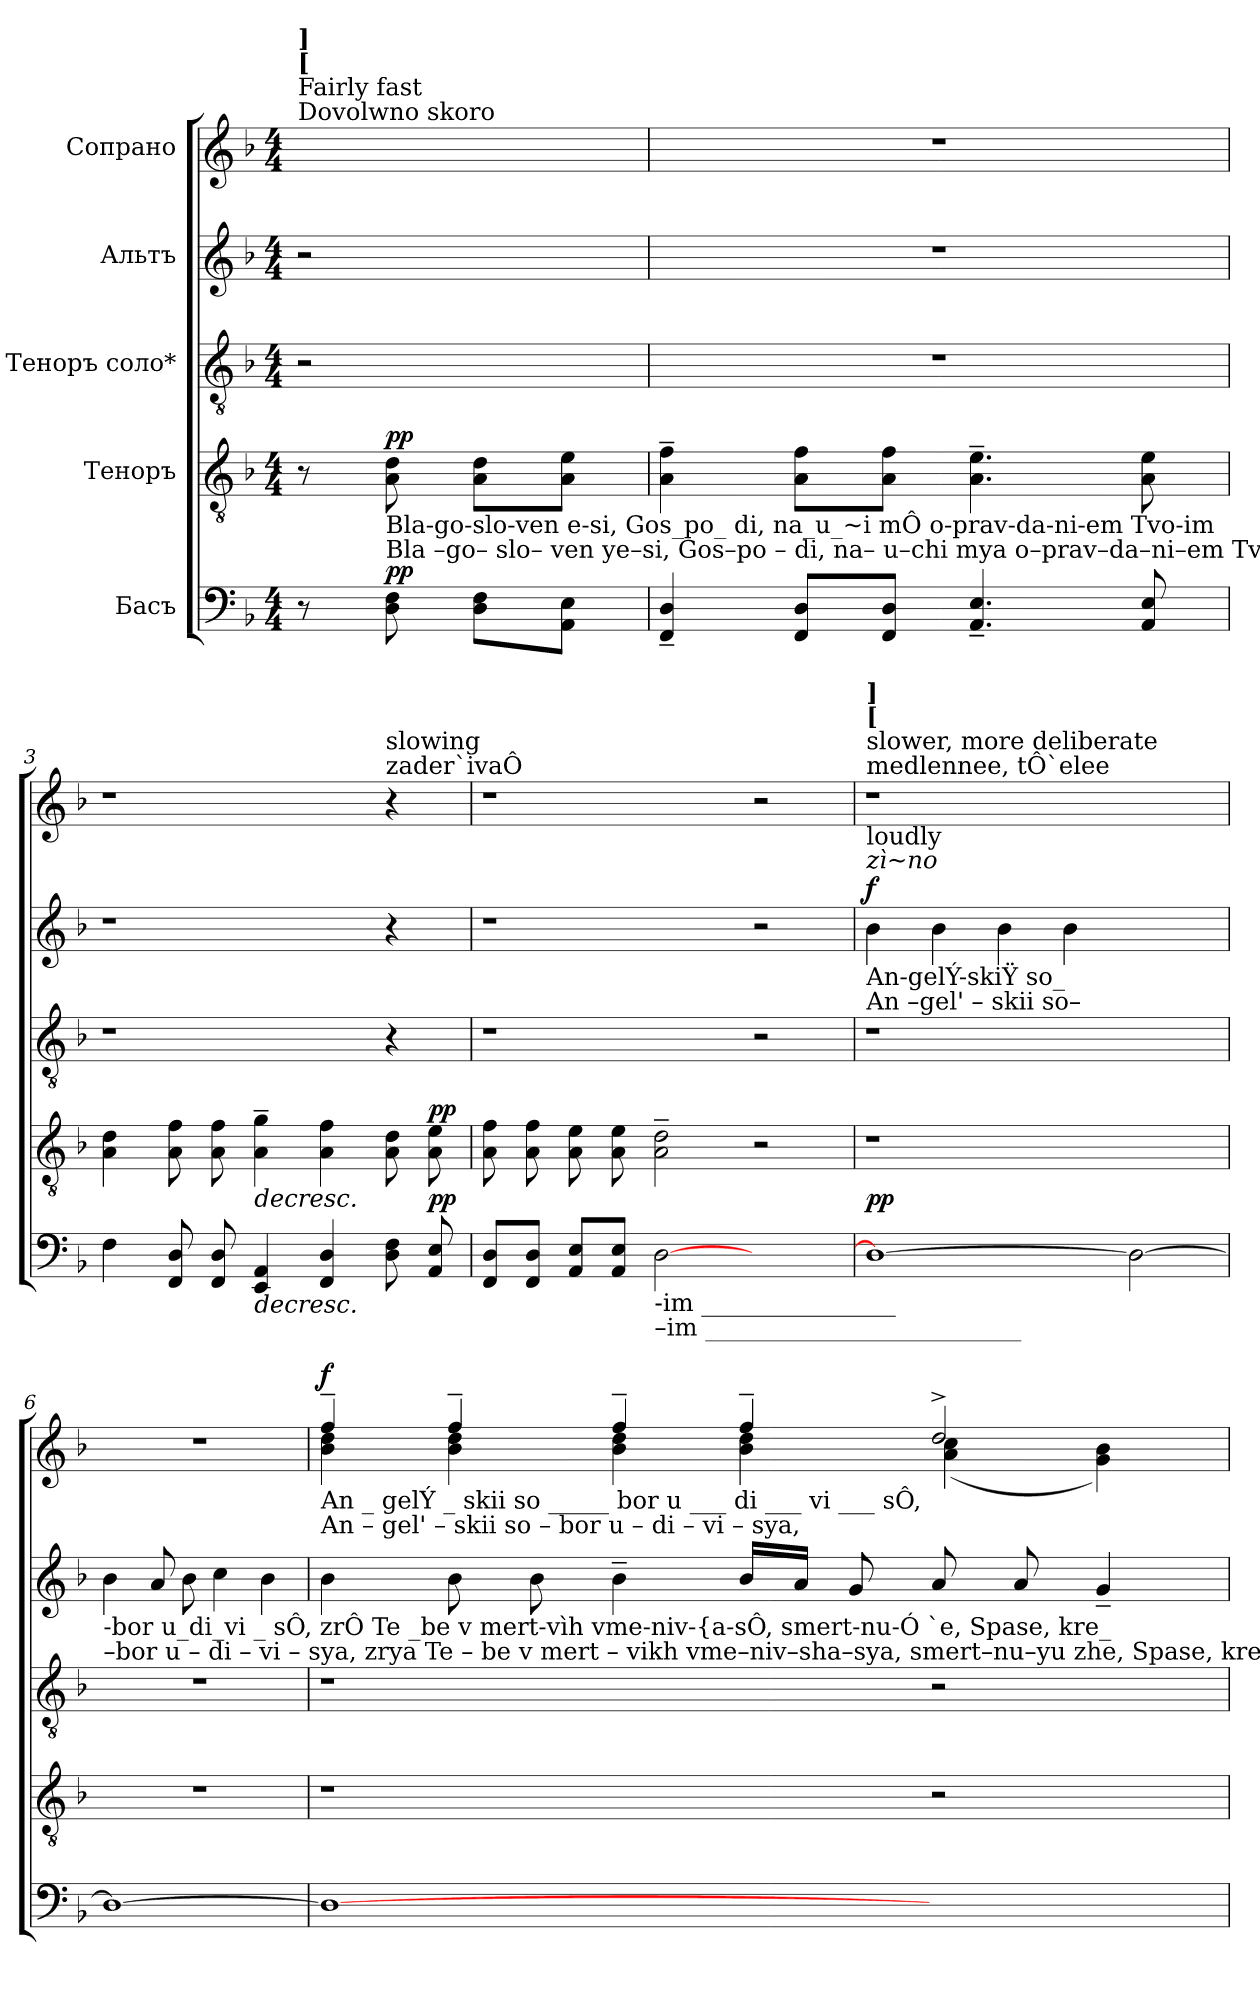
**kern	**dynam	**kern	**dynam	**kern	**kern	**dynam	**kern	**dynam
*part5	*part5	*part4	*part4	*part3	*part2	*part2	*part1	*part1
*staff5	*staff5	*staff4	*staff4	*staff3	*staff2	*staff2	*staff1	*staff1
*I"Басъ	*	*I"Теноръ	*	*I"Теноръ  соло*	*I"Альтъ	*	*I"Сопрано	*
*clefF4	*	*clefGv2	*	*clefGv2	*clefG2	*	*clefG2	*
*k[b-]	*	*k[b-]	*	*k[b-]	*k[b-]	*	*k[b-]	*
*M4/4	*	*M4/4	*	*M4/4	*M4/4	*	*M4/4	*
*MM120	*	*MM120	*	*MM120	*MM120	*	*MM120	*
=1	=1	=1	=1	=1	=1	=1	=1	=1
!	!	!	!	!	!	!	!LO:TX:a:t=Dovolwno skoro	!
!	!	!	!	!	!	!	!LO:TX:a:t=Fairly fast	!
!	!	!	!	!	!	!	!LO:TX:a:B:t=[	!
!	!	!	!	!	!	!	!LO:TX:a:B:t=]	!
8r	.	8r	.	2r	2r	.	2cc\yy	.
!	!	!LO:TX:b:t=Bla-go-slo-ven  e-si, Gos_po_ di,  na_u_~i mÔ o-prav-da-ni-em Tvo-im	!	!	!	!	!	!
!	!	!LO:TX:b:t=Bla –go– slo– ven   ye–si,  Gos–po – di,    na– u–chi mya o–prav–da–ni–em Tvo–im	!	!	!	!	!	!
!	!LO:DY:a	!	!LO:DY:a	!	!	!	!	!
8D\ 8F\	pp	8A\ 8d\	pp	.	.	.	.	.
8D\ 8F\L	.	8A\ 8d\L	.	.	.	.	.	.
8AA\ 8E\J	.	8A\ 8e\J	.	.	.	.	.	.
=2	=2	=2	=2	=2	=2	=2	=2	=2
4FF/~ 4D/~	.	4A\~ 4f\~	.	1r	1r	.	1r	.
8FF/ 8D/L	.	8A\ 8f\L	.	.	.	.	.	.
8FF/ 8D/J	.	8A\ 8f\J	.	.	.	.	.	.
4.AA/~ 4.E/~	.	4.A\~ 4.e\~	.	.	.	.	.	.
8AA/ 8E/	.	8A\ 8e\	.	.	.	.	.	.
=3	=3	=3	=3	=3	=3	=3	=3	=3
4F\	.	4A\ 4d\	.	1r	1r	.	1r	.
8FF/ 8D/	.	8A\ 8f\	.	.	.	.	.	.
8FF/ 8D/	.	8A\ 8f\	.	.	.	.	.	.
!	!LO:HP:b	!	!LO:HP:b	!	!	!	!	!
4EE/ 4AA/	>	4A\~ 4g\~	>	.	.	.	.	.
4FF/ 4D/	.	4A\ 4f\	.	.	.	.	.	.
!	!	!	!	!	!	!	!LO:TX:a:t=zader`ivaÔ	!
!	!	!	!	!	!	!	!LO:TX:a:t=slowing	!
8D\ 8F\	.	8A\ 8d\	.	4r	4r	.	4r	.
!	!LO:DY:a	!	!LO:DY:a	!	!	!	!	!
8AA/ 8E/	pp	8A\ 8e\	pp	.	.	.	.	.
.	]	.	]	.	.	.	.	.
=4	=4	=4	=4	=4	=4	=4	=4	=4
8FF/ 8D/L	.	8A\ 8f\	.	1r	1r	.	1r	.
8FF/ 8D/J	.	8A\ 8f\	.	.	.	.	.	.
8AA/ 8E/L	.	8A\ 8e\	.	.	.	.	.	.
8AA/ 8E/J	.	8A\ 8e\	.	.	.	.	.	.
!LO:TX:b:t=-im ________________	!	!	!	!	!	!	!	!
!LO:TX:b:t=–im __________________________	!	!	!	!	!	!	!	!
[2D	.	2A\~ 2d\~	.	.	.	.	.	.
2ryy	.	2r	.	2r	2r	.	2r	.
=5	=5	=5	=5	=5	=5	=5	=5	=5
*	*	*	*	*	*	*	*MM100	*
!	!	!	!	!	!	!	!LO:TX:a:t=medlennee, tÔ`elee	!
!	!	!	!	!	!	!	!LO:TX:a:t=slower, more deliberate	!
!	!	!	!	!	!	!	!LO:TX:a:B:t=[	!
!	!	!	!	!	!	!	!LO:TX:a:B:t=]	!
!	!	!	!	!	!LO:TX:a:i:t=zì~no	!	!	!
!	!	!	!	!	!LO:TX:a:t=loudly	!	!	!
!	!	!	!	!	!LO:TX:b:t=An-gelÝ-skiŸ so_	!	!	!
!	!	!	!	!	!LO:TX:b:t=An –gel' –  skii    so–	!	!	!
!	!LO:DY:a	!	!	!	!	!LO:DY:a	!	!
1D_	pp	1r	.	1r	4b-\	f	1r	.
.	.	.	.	.	4b-\	.	.	.
.	.	.	.	.	4b-\	.	.	.
.	.	.	.	.	4b-\	.	.	.
2D_	.	2ryy	.	2ryy	2ryy	.	2ryy	.
!!LO:LB:g=z
=6	=6	=6	=6	=6	=6	=6	=6	=6
!	!	!	!	!	!LO:TX:b:t=-bor    u_di_vi _  sÔ,      zrÔ    Te _be v mert-vìh vme-niv-{a-sÔ,  smert-nu-Ó  `e, Spase, kre_	!	!	!
!	!	!	!	!	!LO:TX:b:t=–bor     u – di – vi  –   sya,      zrya     Te – be  v mert – vikh  vme–niv–sha–sya,  smert–nu–yu zhe,  Spase,   kre –	!	!	!
1D_	.	1r	.	1r	4b-\	.	1r	.
.	.	.	.	.	8a/	.	.	.
.	.	.	.	.	8b-\	.	.	.
.	.	.	.	.	4cc\	.	.	.
.	.	.	.	.	4b-\	.	.	.
=7	=7	=7	=7	=7	=7	=7	=7	=7
*	*	*	*	*	*	*	*^	*
!	!	!	!	!	!	!	!LO:TX:b:t=An _ gelÝ _ skii   so _____  bor                  u ___ di ___ vi ___ sÔ,	!	!
!	!	!	!	!	!	!	!LO:TX:b:t=An  –  gel'    –    skii       so       –        bor                         u     –    di    –      vi     –    sya,	!	!
!	!	!	!	!	!	!	!	!	!LO:DY:a
1D_	.	1r	.	1r	4b-\	.	4ff~/	4b-\ 4dd\	f
.	.	.	.	.	8b-\	.	4ff~/	4b-\ 4dd\	.
.	.	.	.	.	8b-\	.	.	.	.
.	.	.	.	.	4b-~\	.	4ff~/	4b-\ 4dd\	.
.	.	.	.	.	16b-/LL	.	4ff~/	4b-\ 4dd\	.
.	.	.	.	.	16a/JJ	.	.	.	.
.	.	.	.	.	8g/	.	.	.	.
2ryy	.	2r	.	2r	8a/	.	2dd^/	(4a\ 4cc\	.
.	.	.	.	.	8a/	.	.	.	.
.	.	.	.	.	4g~/	.	.	4g\ 4b-\)	.
*	*	*	*	*	*	*	*v	*v	*
=	=	=	=	=	=	=	=	=
*-	*-	*-	*-	*-	*-	*-	*-	*-
